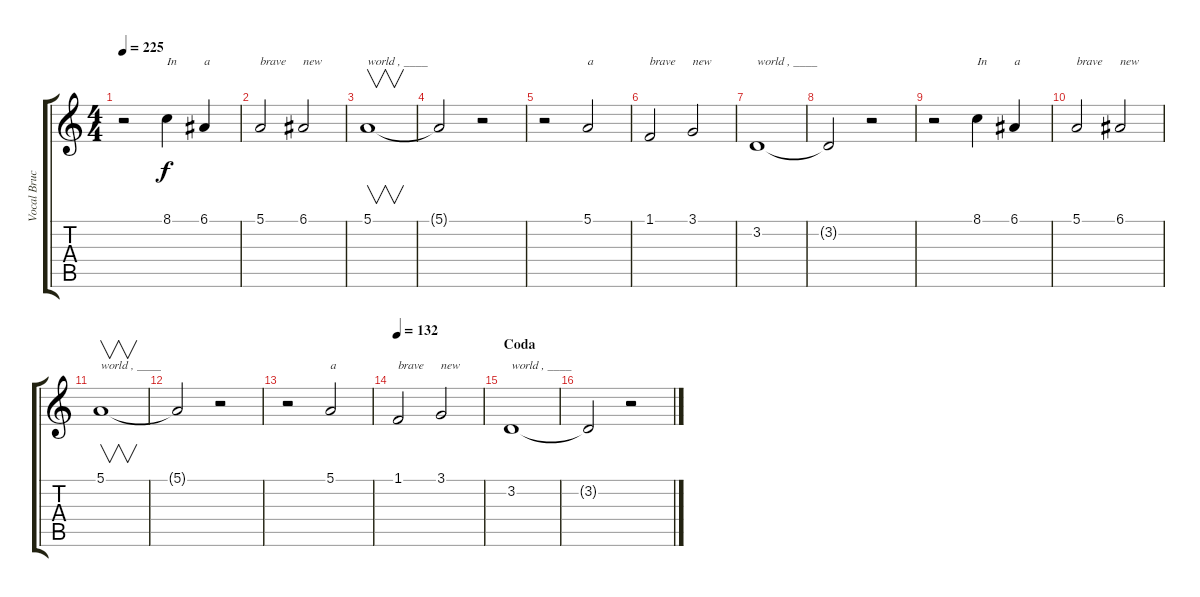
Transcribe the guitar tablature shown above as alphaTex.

\track ("Vocal Bruce Dickinson" "Vocal Bruc") {instrument synthvoice}
\staff {score tabs}
\tuning (E4 B3 G3 D3 A2 E2) {hide}
\ts (4 4)
\tempo 225
\clef g2
\ks c
r.2{dy f} 8.1.4{txt "In"} 6.1.4{txt "a"} |
5.1.2{txt "brave"} 6.1.2{txt "new"} |
5.1.1{v txt "world , ____"} |
5.1{t}.2 r.2 |
r.2 5.1.2{txt "a"} |
1.1.2{txt "brave"} 3.1.2{txt "new"} |
3.2.1{txt "world , ____"} |
3.2{t}.2 r.2 |
r.2 8.1.4{txt "In"} 6.1.4{txt "a"} |
5.1.2{txt "brave"} 6.1.2{txt "new"} |
5.1.1{v txt "world , ____"} |
5.1{t}.2 r.2 |
r.2 5.1.2{txt "a"} |
\tempo 132
1.1.2{txt "brave"} 3.1.2{txt "new"} |
\section ("" "Coda")
3.2.1{txt "world , ____"} |
3.2{t}.2 r.2
